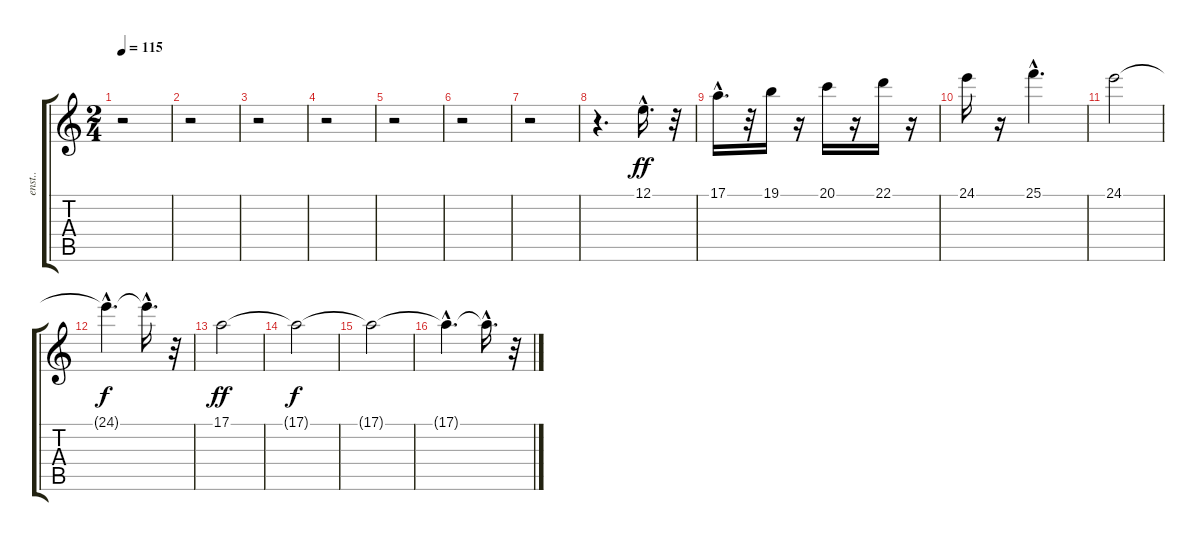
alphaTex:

\track ("enst.." "enst..") {instrument blownbottle}
\staff {score tabs}
\tuning (E4 B3 G3 D3 A2 E2) {hide}
\ts (2 4)
\tempo 115
\clef g2
\ks c
r.2{dy f} |
r.2 |
r.2 |
r.2 |
r.2 |
r.2 |
r.2 |
r.4{d} 12.1{hac}.16{d dy ff instrument blownbottle} r.32 |
17.1{hac}.16{d} r.32 19.1.16 r.16 20.1.16 r.16 22.1.16 r.16 |
24.1.16 r.16 25.1{hac}.4{d} |
24.1.2 |
24.1{hac t}.4{d dy f} 24.1{hac t}.16{d} r.32 |
17.1.2{dy ff} |
17.1{t}.2{dy f} |
17.1{t}.2 |
17.1{hac t}.4{d} 17.1{hac t}.16{d} r.32
